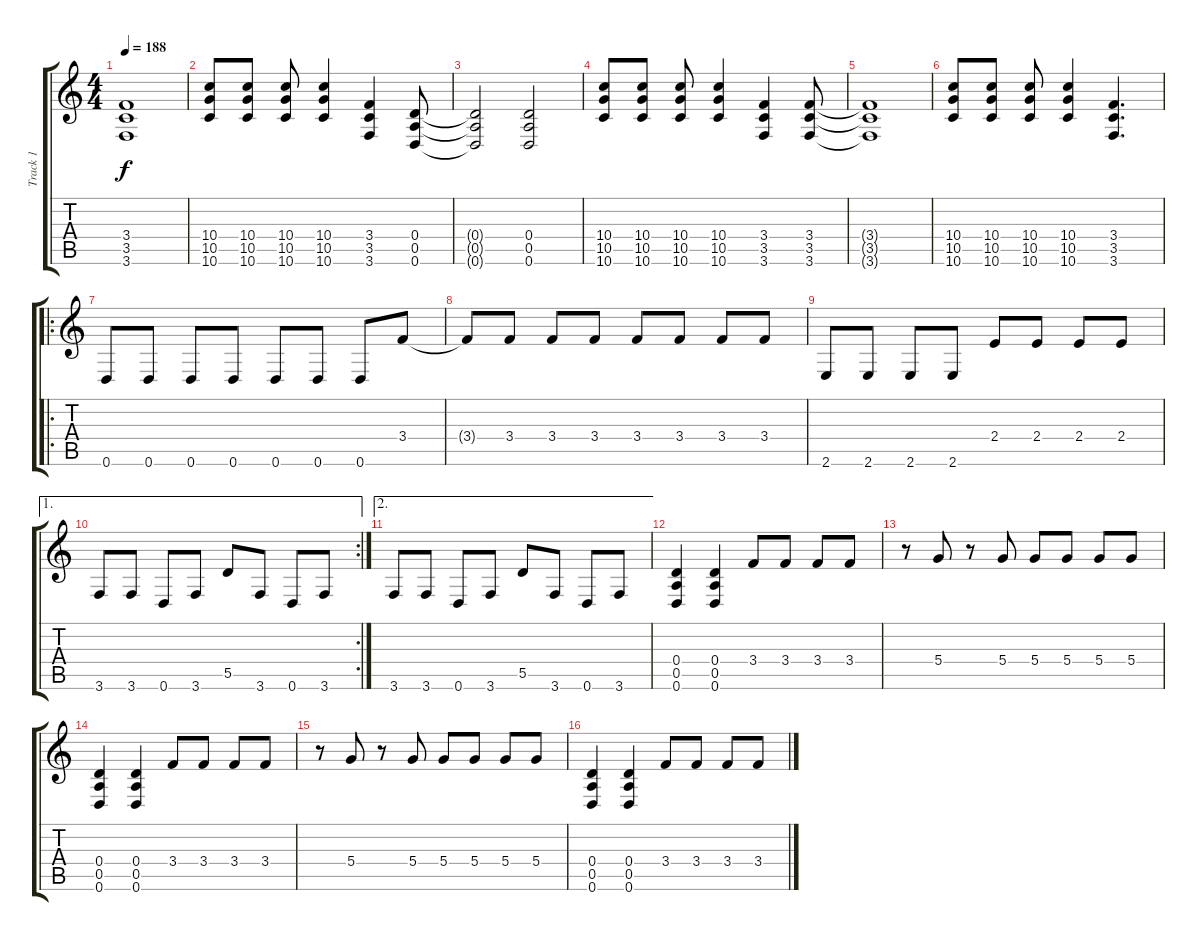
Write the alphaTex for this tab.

\track ("Track 1" "Track 1") {instrument distortionguitar}
\staff {score tabs}
\tuning (E4 B3 G3 D3 A2 D2) {hide}
\ts (4 4)
\tempo 188
\clef g2
\ks c
(3.4{t} 3.5{t} 3.6{t}).1{dy f} |
(10.4 10.5 10.6).8 (10.4 10.5 10.6).8 (10.4 10.5 10.6).8 (10.4 10.5 10.6).4 (3.4 3.5 3.6).4 (0.4 0.5 0.6).8 |
(0.4{t} 0.5{t} 0.6{t}).2 (0.4 0.5 0.6).2 |
(10.4 10.5 10.6).8 (10.4 10.5 10.6).8 (10.4 10.5 10.6).8 (10.4 10.5 10.6).4 (3.4 3.5 3.6).4 (3.4 3.5 3.6).8 |
(3.4{t} 3.5{t} 3.6{t}).1 |
(10.4 10.5 10.6).8 (10.4 10.5 10.6).8 (10.4 10.5 10.6).8 (10.4 10.5 10.6).4 (3.4 3.5 3.6).4{d} |
\ro
0.6.8 0.6.8 0.6.8 0.6.8 0.6.8 0.6.8 0.6.8 3.4.8 |
3.4{t}.8 3.4.8 3.4.8 3.4.8 3.4.8 3.4.8 3.4.8 3.4.8 |
2.6.8 2.6.8 2.6.8 2.6.8 2.4.8 2.4.8 2.4.8 2.4.8 |
\ae 1
\rc 2
3.6.8 3.6.8 0.6.8 3.6.8 5.5.8 3.6.8 0.6.8 3.6.8 |
\ae 2
3.6.8 3.6.8 0.6.8 3.6.8 5.5.8 3.6.8 0.6.8 3.6.8 |
(0.4 0.5 0.6).4 (0.4 0.5 0.6).4 3.4.8 3.4.8 3.4.8 3.4.8 |
r.8 5.4.8 r.8 5.4.8 5.4.8 5.4.8 5.4.8 5.4.8 |
(0.4 0.5 0.6).4 (0.4 0.5 0.6).4 3.4.8 3.4.8 3.4.8 3.4.8 |
r.8 5.4.8 r.8 5.4.8 5.4.8 5.4.8 5.4.8 5.4.8 |
(0.4 0.5 0.6).4 (0.4 0.5 0.6).4 3.4.8 3.4.8 3.4.8 3.4.8
